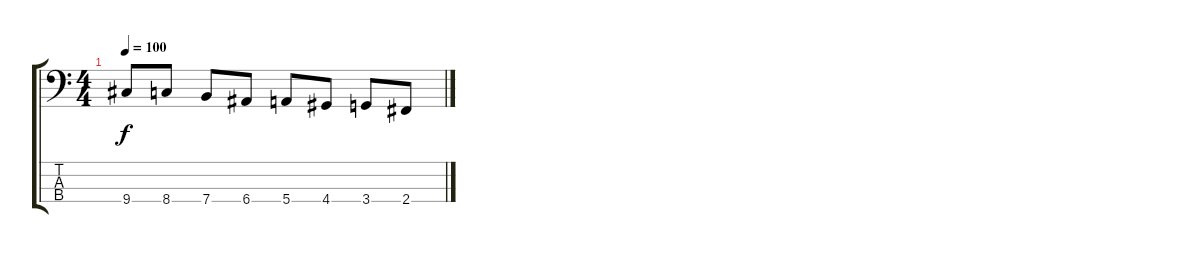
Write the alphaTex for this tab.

\track "" {instrument electricbassfinger}
\staff {score tabs}
\tuning (G2 D2 A1 E1) {hide}
\ts (4 4)
\tempo 100
\clef f4
\ks c
9.4.8{dy f} 8.4.8 7.4.8 6.4.8 5.4.8 4.4.8 3.4.8 2.4.8
